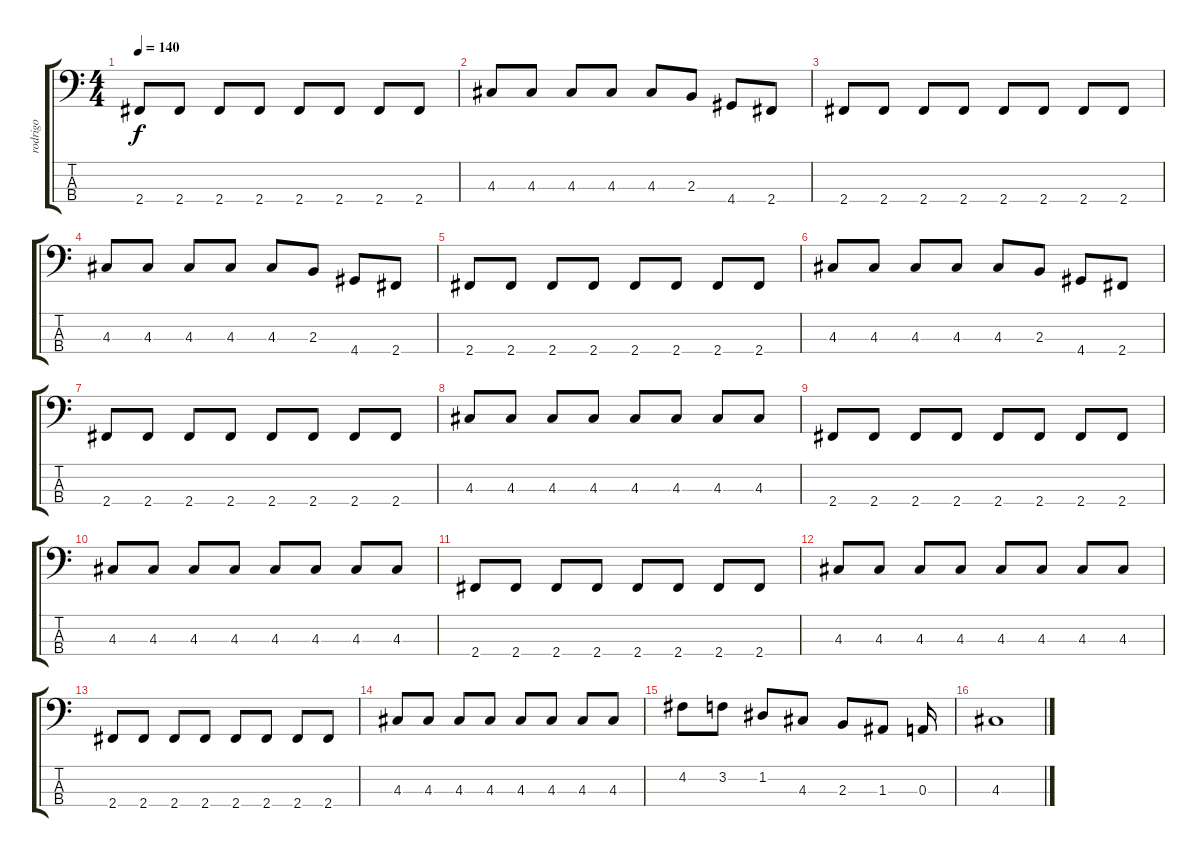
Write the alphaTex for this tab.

\track ("rodrigo" "rodrigo") {instrument electricbassfinger}
\staff {score tabs}
\tuning (G2 D2 A1 E1) {hide}
\ts (4 4)
\tempo 140
\clef f4
\ks c
2.4.8{dy f} 2.4.8 2.4.8 2.4.8 2.4.8 2.4.8 2.4.8 2.4.8 |
4.3.8 4.3.8 4.3.8 4.3.8 4.3.8 2.3.8 4.4.8 2.4.8 |
2.4.8 2.4.8 2.4.8 2.4.8 2.4.8 2.4.8 2.4.8 2.4.8 |
4.3.8 4.3.8 4.3.8 4.3.8 4.3.8 2.3.8 4.4.8 2.4.8 |
2.4.8 2.4.8 2.4.8 2.4.8 2.4.8 2.4.8 2.4.8 2.4.8 |
4.3.8 4.3.8 4.3.8 4.3.8 4.3.8 2.3.8 4.4.8 2.4.8 |
2.4.8 2.4.8 2.4.8 2.4.8 2.4.8 2.4.8 2.4.8 2.4.8 |
4.3.8 4.3.8 4.3.8 4.3.8 4.3.8 4.3.8 4.3.8 4.3.8 |
2.4.8 2.4.8 2.4.8 2.4.8 2.4.8 2.4.8 2.4.8 2.4.8 |
4.3.8 4.3.8 4.3.8 4.3.8 4.3.8 4.3.8 4.3.8 4.3.8 |
2.4.8 2.4.8 2.4.8 2.4.8 2.4.8 2.4.8 2.4.8 2.4.8 |
4.3.8 4.3.8 4.3.8 4.3.8 4.3.8 4.3.8 4.3.8 4.3.8 |
2.4.8 2.4.8 2.4.8 2.4.8 2.4.8 2.4.8 2.4.8 2.4.8 |
4.3.8 4.3.8 4.3.8 4.3.8 4.3.8 4.3.8 4.3.8 4.3.8 |
4.2.8 3.2.8 1.2.8 4.3.8 2.3.8 1.3.8 0.3.16 |
4.3.1
